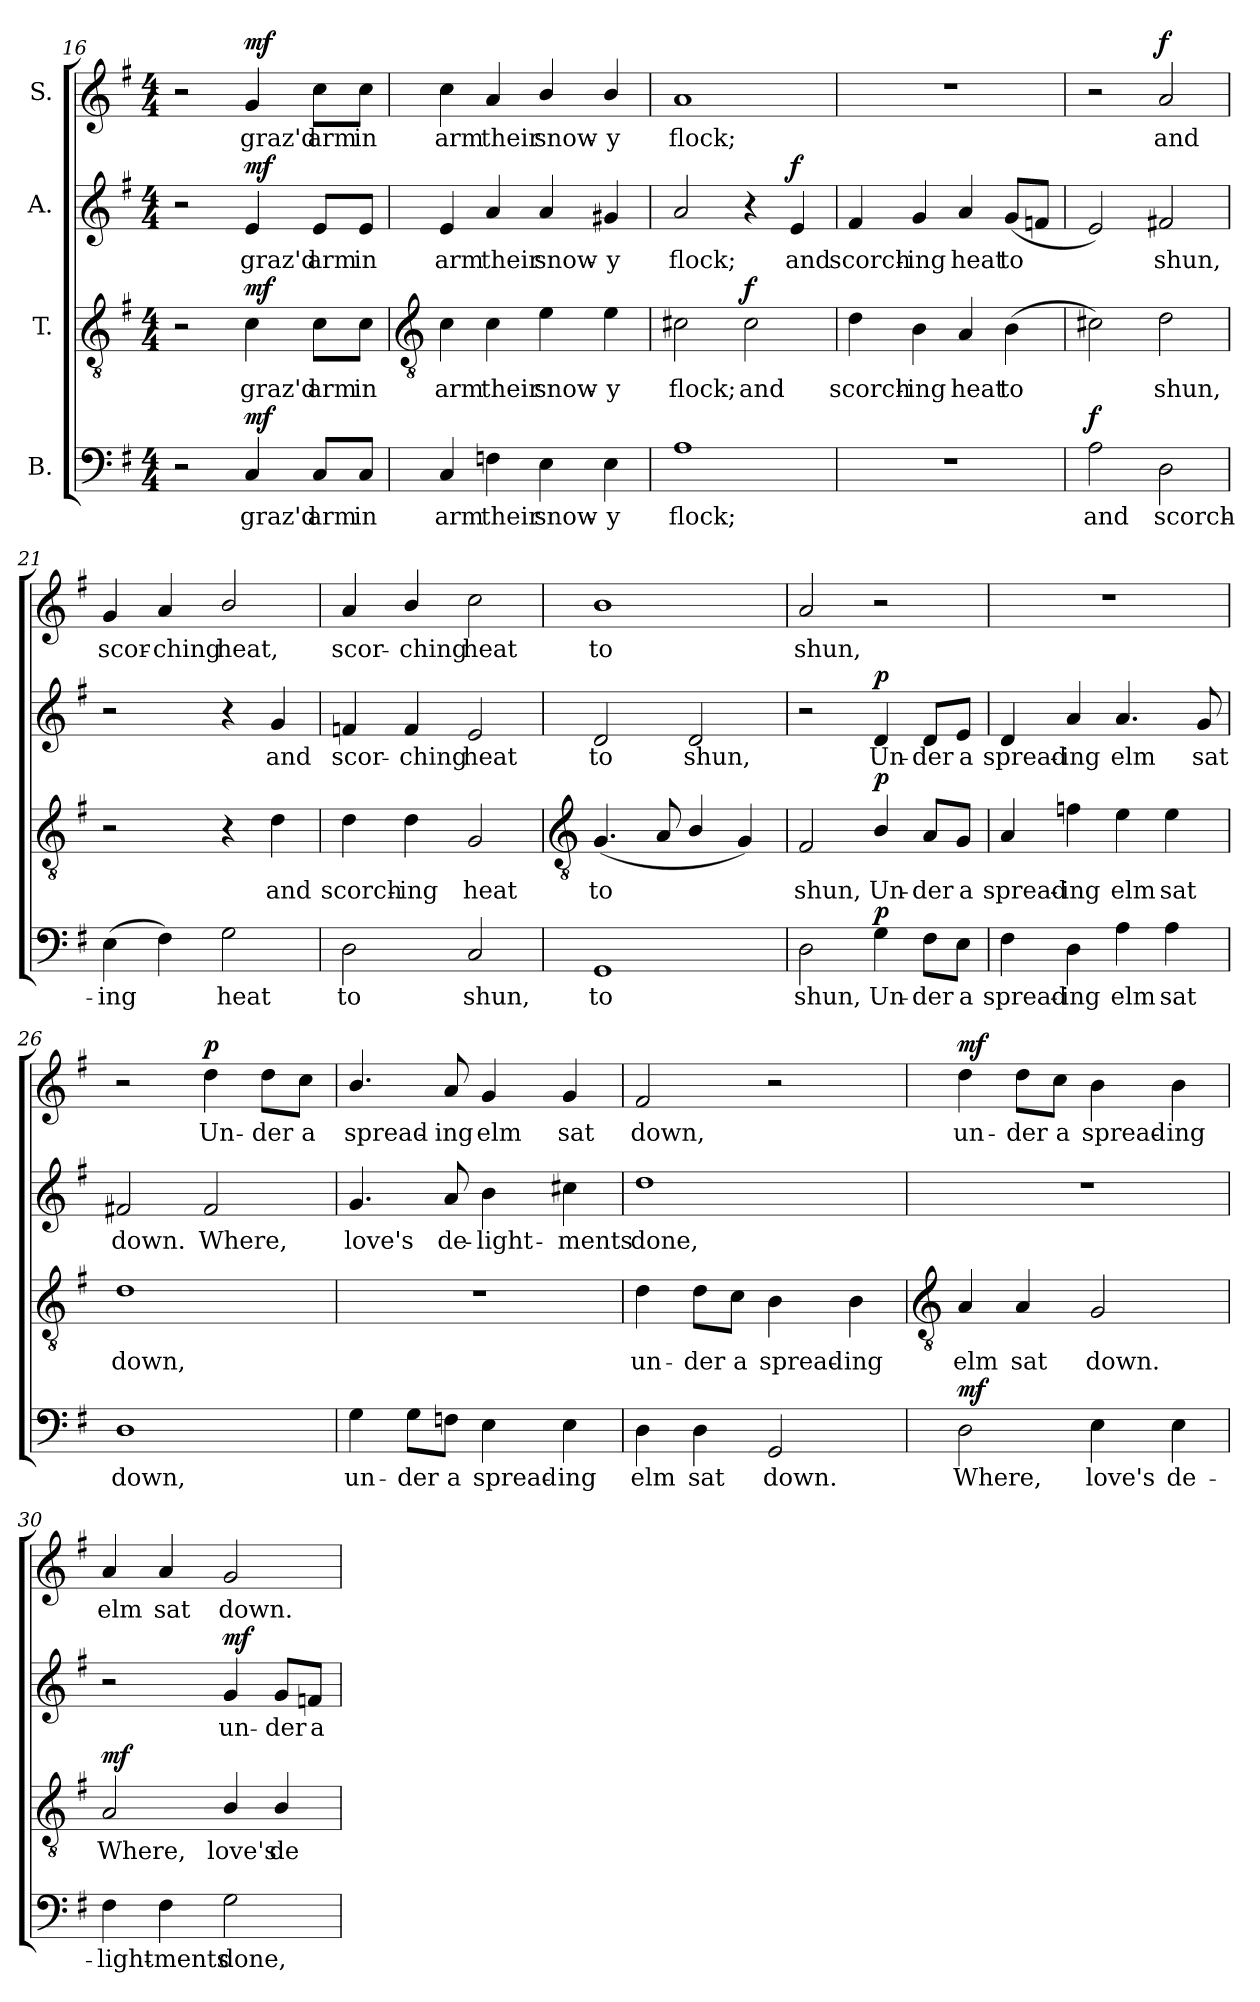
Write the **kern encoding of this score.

**kern	**text	**dynam	**kern	**text	**dynam	**kern	**text	**dynam	**kern	**text	**dynam
*part4	*part4	*part4	*part3	*part3	*part3	*part2	*part2	*part2	*part1	*part1	*part1
*staff4	*staff4	*staff4	*staff3	*staff3	*staff3	*staff2	*staff2	*staff2	*staff1	*staff1	*staff1
*I"B.	*	*	*I"T.	*	*	*I"A.	*	*	*I"S.	*	*
*clefF4	*	*	*clefGv2	*	*	*clefG2	*	*	*clefG2	*	*
*k[f#]	*	*	*k[f#]	*	*	*k[f#]	*	*	*k[f#]	*	*
*G:	*	*	*G:	*	*	*G:	*	*	*G:	*	*
*M4/4	*	*	*M4/4	*	*	*M4/4	*	*	*M4/4	*	*
=16	=16	=16	=16	=16	=16	=16	=16	=16	=16	=16	=16
2r	.	.	2r	.	.	2r	.	.	2r	.	.
!	!LO:LY:b	!LO:DY:b	!	!LO:LY:b	!LO:DY:b	!	!LO:LY:b	!LO:DY:a	!	!LO:LY:b	!LO:DY:b
4C	graz'd	mf	4c	graz'd	mf	4e	graz'd	mf	4g	graz'd	mf
!	!LO:LY:b	!	!	!LO:LY:b	!	!	!LO:LY:b	!	!	!LO:LY:b	!
8CL	arm	.	8cL	arm	.	8eL	arm	.	8ccL	arm	.
!	!LO:LY:b	!	!	!LO:LY:b	!	!	!LO:LY:b	!	!	!LO:LY:b	!
8CJ	in	.	8cJ	in	.	8eJ	in	.	8ccJ	in	.
!!LO:LB:g=z
=17	=17	=17	=17	=17	=17	=17	=17	=17	=17	=17	=17
*	*	*	*clefGv2	*	*	*	*	*	*	*	*
!	!LO:LY:b	!	!	!LO:LY:b	!	!	!LO:LY:b	!	!	!LO:LY:b	!
4C	arm	.	4c	arm	.	4e	arm	.	4cc	arm	.
!	!LO:LY:b	!	!	!LO:LY:b	!	!	!LO:LY:b	!	!	!LO:LY:b	!
4Fn	their	.	4c	their	.	4a	their	.	4a	their	.
!	!LO:LY:b	!	!	!LO:LY:b	!	!	!LO:LY:b	!	!	!LO:LY:b	!
4E	snow-	.	4e	snow-	.	4a	snow-	.	4b/	snow-	.
!	!LO:LY:b	!	!	!LO:LY:b	!	!	!LO:LY:b	!	!	!LO:LY:b	!
4E	-y	.	4e	-y	.	4g#X	-y	.	4b/	-y	.
=18	=18	=18	=18	=18	=18	=18	=18	=18	=18	=18	=18
!	!LO:LY:b	!	!	!LO:LY:b	!	!	!LO:LY:b	!	!	!LO:LY:b	!
1A	flock;	.	2c#X	flock;	.	2a	flock;	.	1a	flock;	.
!	!	!	!	!LO:LY:b	!LO:DY:a	!	!	!	!	!	!
.	.	.	2c#	and	f	4r	.	.	.	.	.
!	!	!	!	!	!	!	!LO:LY:b	!LO:DY:a	!	!	!
.	.	.	.	.	.	4e	and	f	.	.	.
=19	=19	=19	=19	=19	=19	=19	=19	=19	=19	=19	=19
!	!	!	!	!LO:LY:b	!	!	!LO:LY:b	!	!	!	!
1r	.	.	4d	scorch-	.	4f#	scorch-	.	1r	.	.
!	!	!	!	!LO:LY:b	!	!	!LO:LY:b	!	!	!	!
.	.	.	4B	-ing	.	4g	-ing	.	.	.	.
!	!	!	!	!LO:LY:b	!	!	!LO:LY:b	!	!	!	!
.	.	.	4A	heat	.	4a	heat	.	.	.	.
!	!	!	!	!LO:LY:b	!	!	!LO:LY:b	!	!	!	!
.	.	.	(>4B\	to	.	(<8gL	to	.	.	.	.
.	.	.	.	.	.	8fnJ	.	.	.	.	.
=20	=20	=20	=20	=20	=20	=20	=20	=20	=20	=20	=20
!	!LO:LY:b	!LO:DY:a	!	!	!	!	!	!	!	!	!
2A	and	f	2c#X)	.	.	2e)	.	.	2r	.	.
!	!LO:LY:b	!	!	!LO:LY:b	!	!	!LO:LY:b	!	!	!LO:LY:b	!LO:DY:a
2D	scorch-	.	2d	shun,	.	2f#X	shun,	.	2a	and	f
=21	=21	=21	=21	=21	=21	=21	=21	=21	=21	=21	=21
!	!LO:LY:b	!	!	!	!	!	!	!	!	!LO:LY:b	!
(>4E	-ing	.	2r	.	.	2r	.	.	4g	scor-	.
!	!	!	!	!	!	!	!	!	!	!LO:LY:b	!
4F#)	.	.	.	.	.	.	.	.	4a	-ching	.
!	!LO:LY:b	!	!	!	!	!	!	!	!	!LO:LY:b	!
2G	heat	.	4r	.	.	4r	.	.	2b/	heat,	.
!	!	!	!	!LO:LY:b	!	!	!LO:LY:b	!	!	!	!
.	.	.	4d	and	.	4g	and	.	.	.	.
=22	=22	=22	=22	=22	=22	=22	=22	=22	=22	=22	=22
!	!LO:LY:b	!	!	!LO:LY:b	!	!	!LO:LY:b	!	!	!LO:LY:b	!
2D	to	.	4d	scorch-	.	4fn	scor-	.	4a/	scor-	.
!	!	!	!	!LO:LY:b	!	!	!LO:LY:b	!	!	!LO:LY:b	!
.	.	.	4d	-ing	.	4f	-ching	.	4b/	-ching	.
!	!LO:LY:b	!	!	!LO:LY:b	!	!	!LO:LY:b	!	!	!LO:LY:b	!
2C	shun,	.	2G	heat	.	2e	heat	.	2cc	heat	.
!!LO:LB:g=z
=23	=23	=23	=23	=23	=23	=23	=23	=23	=23	=23	=23
*	*	*	*clefGv2	*	*	*	*	*	*	*	*
!	!LO:LY:b	!	!	!LO:LY:b	!	!	!LO:LY:b	!	!	!LO:LY:b	!
1GG	to	.	(<4.G	to	.	2d	to	.	1b	to	.
.	.	.	8A	.	.	.	.	.	.	.	.
!	!	!	!	!	!	!	!LO:LY:b	!	!	!	!
.	.	.	4B/	.	.	2d	shun,	.	.	.	.
.	.	.	4G)	.	.	.	.	.	.	.	.
=24	=24	=24	=24	=24	=24	=24	=24	=24	=24	=24	=24
!	!LO:LY:b	!	!	!LO:LY:b	!	!	!	!	!	!LO:LY:b	!
2D	shun,	.	2F#	shun,	.	2r	.	.	2a	shun,	.
!	!LO:LY:b	!LO:DY:a	!	!LO:LY:b	!LO:DY:a	!	!LO:LY:b	!LO:DY:a	!	!	!
4G	Un-	p	4B/	Un-	p	4d	Un-	p	2r	.	.
!	!LO:LY:b	!	!	!LO:LY:b	!	!	!LO:LY:b	!	!	!	!
8F#L	-der	.	8AL	-der	.	8dL	-der	.	.	.	.
!	!LO:LY:b	!	!	!LO:LY:b	!	!	!LO:LY:b	!	!	!	!
8EJ	a	.	8GJ	a	.	8eJ	a	.	.	.	.
=25	=25	=25	=25	=25	=25	=25	=25	=25	=25	=25	=25
!	!LO:LY:b	!	!	!LO:LY:b	!	!	!LO:LY:b	!	!	!	!
4F#	spread-	.	4A	spread-	.	4d	spread-	.	1r	.	.
!	!LO:LY:b	!	!	!LO:LY:b	!	!	!LO:LY:b	!	!	!	!
4D	-ing	.	4fn	-ing	.	4a	-ing	.	.	.	.
!	!LO:LY:b	!	!	!LO:LY:b	!	!	!LO:LY:b	!	!	!	!
4A	elm	.	4e	elm	.	4.a	elm	.	.	.	.
!	!LO:LY:b	!	!	!LO:LY:b	!	!	!	!	!	!	!
4A	sat	.	4e	sat	.	.	.	.	.	.	.
!	!	!	!	!	!	!	!LO:LY:b	!	!	!	!
.	.	.	.	.	.	8g	sat	.	.	.	.
=26	=26	=26	=26	=26	=26	=26	=26	=26	=26	=26	=26
!	!LO:LY:b	!	!	!LO:LY:b	!	!	!LO:LY:b	!	!	!	!
1D	down,	.	1d	down,	.	2f#X	down.	.	2r	.	.
!	!	!	!	!	!	!	!LO:LY:b	!	!	!LO:LY:b	!LO:DY:a
.	.	.	.	.	.	2f#	Where,	.	4dd	Un-	p
!	!	!	!	!	!	!	!	!	!	!LO:LY:b	!
.	.	.	.	.	.	.	.	.	8ddL	-der	.
!	!	!	!	!	!	!	!	!	!	!LO:LY:b	!
.	.	.	.	.	.	.	.	.	8ccJ	a	.
=27	=27	=27	=27	=27	=27	=27	=27	=27	=27	=27	=27
!	!LO:LY:b	!	!	!	!	!	!LO:LY:b	!	!	!LO:LY:b	!
4G	un-	.	1r	.	.	4.g	love's	.	4.b/	spread-	.
!	!LO:LY:b	!	!	!	!	!	!	!	!	!	!
8GL	-der	.	.	.	.	.	.	.	.	.	.
!	!LO:LY:b	!	!	!	!	!	!LO:LY:b	!	!	!LO:LY:b	!
8FnJ	a	.	.	.	.	8a	de-	.	8a	-ing	.
!	!LO:LY:b	!	!	!	!	!	!LO:LY:b	!	!	!LO:LY:b	!
4E	spread-	.	.	.	.	4b	-light-	.	4g	elm	.
!	!LO:LY:b	!	!	!	!	!	!LO:LY:b	!	!	!LO:LY:b	!
4E	-ing	.	.	.	.	4cc#X	-ments	.	4g	sat	.
=28	=28	=28	=28	=28	=28	=28	=28	=28	=28	=28	=28
!	!LO:LY:b	!	!	!LO:LY:b	!	!	!LO:LY:b	!	!	!LO:LY:b	!
4D	elm	.	4d	un-	.	1dd	done,	.	2f#	down,	.
!	!LO:LY:b	!	!	!LO:LY:b	!	!	!	!	!	!	!
4D	sat	.	8dL	-der	.	.	.	.	.	.	.
!	!	!	!	!LO:LY:b	!	!	!	!	!	!	!
.	.	.	8cJ	a	.	.	.	.	.	.	.
!	!LO:LY:b	!	!	!LO:LY:b	!	!	!	!	!	!	!
2GG	down.	.	4B	spread-	.	.	.	.	2r	.	.
!	!	!	!	!LO:LY:b	!	!	!	!	!	!	!
.	.	.	4B	-ing	.	.	.	.	.	.	.
!!LO:LB:g=z
=29	=29	=29	=29	=29	=29	=29	=29	=29	=29	=29	=29
*	*	*	*clefGv2	*	*	*	*	*	*	*	*
!	!LO:LY:b	!LO:DY:a	!	!LO:LY:b	!	!	!	!	!	!LO:LY:b	!LO:DY:a
2D	Where,	mf	4A	elm	.	1r	.	.	4dd	un-	mf
!	!	!	!	!LO:LY:b	!	!	!	!	!	!LO:LY:b	!
.	.	.	4A	sat	.	.	.	.	8ddL	-der	.
!	!	!	!	!	!	!	!	!	!	!LO:LY:b	!
.	.	.	.	.	.	.	.	.	8ccJ	a	.
!	!LO:LY:b	!	!	!LO:LY:b	!	!	!	!	!	!LO:LY:b	!
4E	love's	.	2G	down.	.	.	.	.	4b	spread-	.
!	!LO:LY:b	!	!	!	!	!	!	!	!	!LO:LY:b	!
4E	de-	.	.	.	.	.	.	.	4b	-ing	.
=30	=30	=30	=30	=30	=30	=30	=30	=30	=30	=30	=30
!	!LO:LY:b	!	!	!LO:LY:b	!LO:DY:a	!	!	!	!	!LO:LY:b	!
4F#	-light-	.	2A	Where,	mf	2r	.	.	4a	elm	.
!	!LO:LY:b	!	!	!	!	!	!	!	!	!LO:LY:b	!
4F#	-ments	.	.	.	.	.	.	.	4a	sat	.
!	!LO:LY:b	!	!	!LO:LY:b	!	!	!LO:LY:b	!LO:DY:a	!	!LO:LY:b	!
2G	done,	.	4B/	love's	.	4g	un-	mf	2g	down.	.
!	!	!	!	!LO:LY:b	!	!	!LO:LY:b	!	!	!	!
.	.	.	4B/	de-	.	8gL	-der	.	.	.	.
!	!	!	!	!	!	!	!LO:LY:b	!	!	!	!
.	.	.	.	.	.	8fnJ	a	.	.	.	.
=	=	=	=	=	=	=	=	=	=	=	=
*-	*-	*-	*-	*-	*-	*-	*-	*-	*-	*-	*-
